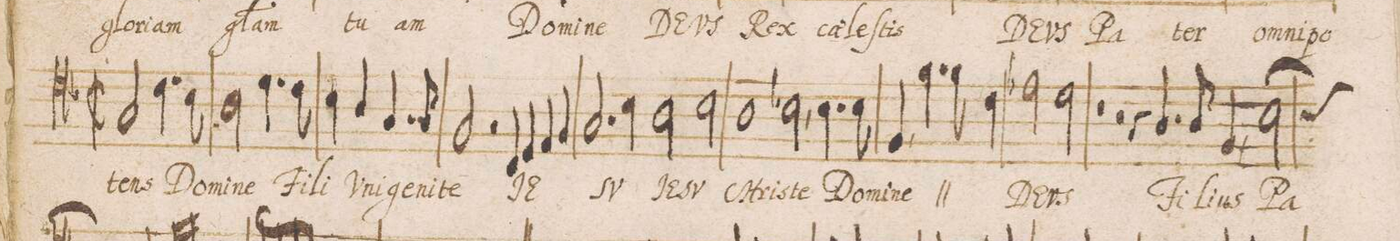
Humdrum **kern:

**kern	**text
*I"TENOR	*
*clefC4	*
*k[b-]	*
*met(C|)	*
*M3/1	*
=27-	=27-
*M2/1	*
*met(C|)	*
2G/	-tens
4.c\	Do-
8B-\	-mi-
2A\	-ne
4.d\	Fi-
8c\	-li
=28-	=28-
4B-\	V-
4A/	-ni-
4.G/	-ge-
8G/	-ni-
2F/	-te
2r	.
=29-	=29-
4C/	JE-
4D/	.
4E/	.
4F/	.
2.G/	-SV
4B-\	.
=30-	=30-
2A\	JE-
2B-\	-SV
1A	Chri-
=31-	=31-
2B-X,\	-ste
4.B-\	Do-
8B-\	-mi-
4F,/	-ne
*	*ij
4.f\	Do-
8f\	-mi-
4c\	-ne
*	*Xij
=32-	=32-
2e-X\	DE-
2d\	-VS
1r	.
=33-	=33-
2r	.
4r	.
4.A/	Fi-
8A/	-li-
4F,/	-us
[2B-\	Pa-
*custos:B	*
*-	*-
